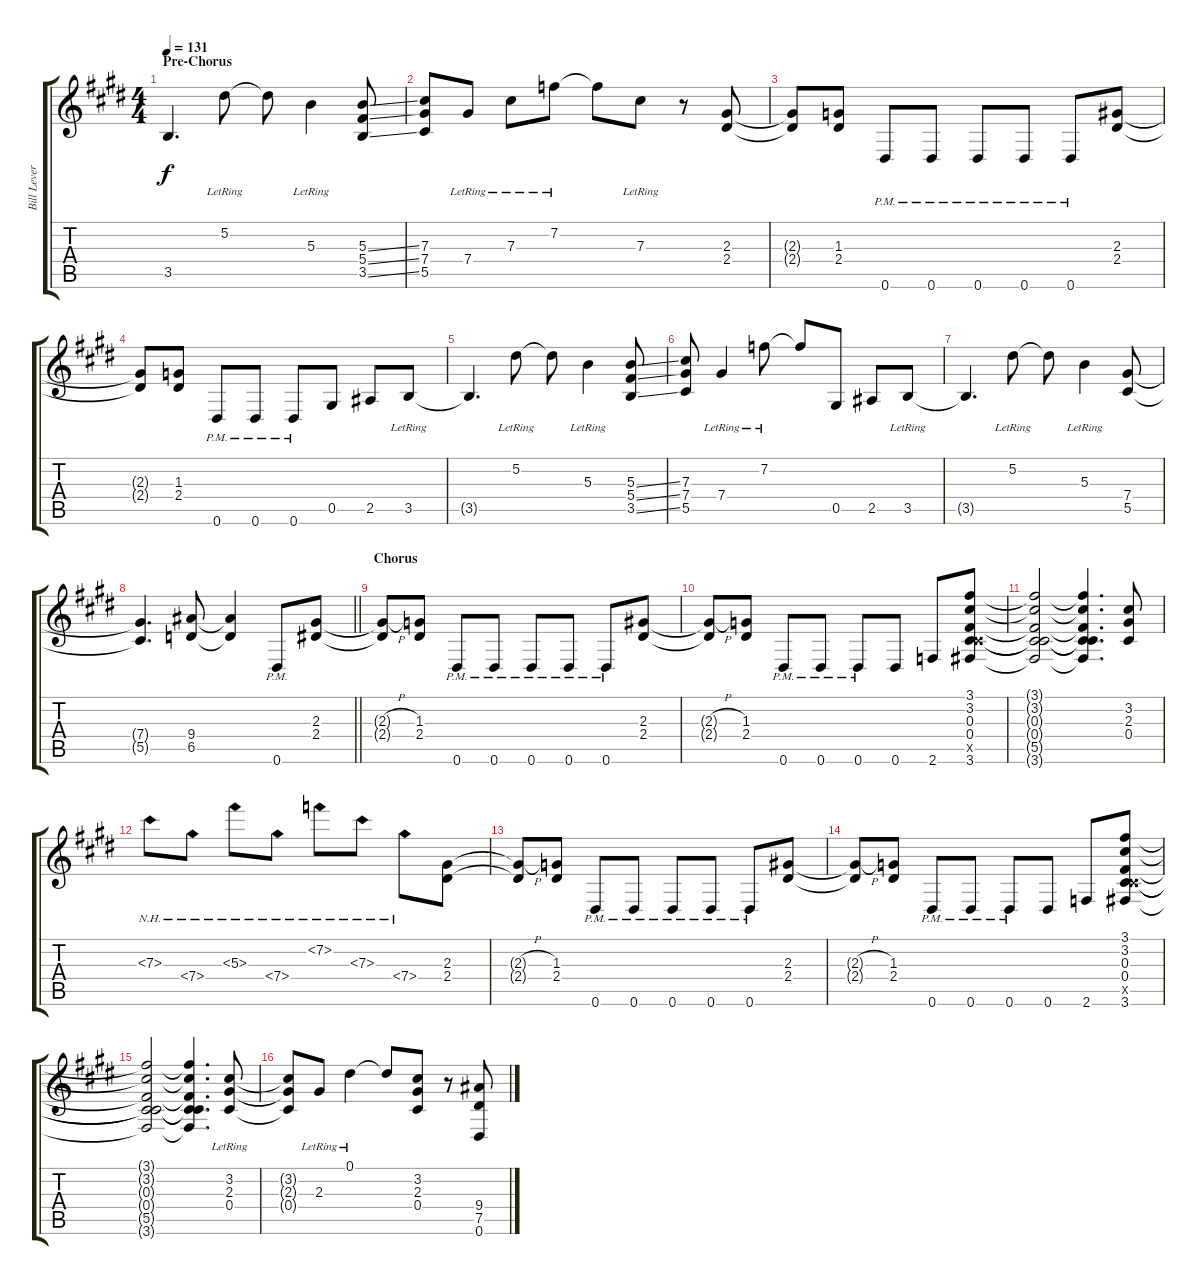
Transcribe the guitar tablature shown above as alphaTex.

\track ("Bill Leverty Dist. Rhy Right" "Bill Lever") {instrument overdrivenguitar}
\staff {score tabs}
\tuning (Eb4 Bb3 Gb3 Db3 Ab2 Eb2) {hide}
\ts (4 4)
\section ("" "Pre-Chorus")
\tempo 131
\clef g2
\ks e
3.5{t}.4{d dy f} 5.2{lr}.8 5.2{t}.8 5.3{lr}.4 (5.3{ss} 5.4{ss} 3.5{ss}).8 |
(7.3 7.4 5.5).8 7.4{lr}.8 7.3{lr}.8 7.2{lr}.8 7.2{t}.8 7.3{lr}.8 r.8 (2.3 2.4).8 |
(2.3{t} 2.4{t}).8 (1.3 2.4).8 0.6{pm}.8 0.6{pm}.8 0.6{pm}.8 0.6{pm}.8 0.6{pm}.8 (2.3 2.4).8 |
(2.3{t} 2.4{t}).8 (1.3 2.4).8 0.6{pm}.8 0.6{pm}.8 0.6{pm}.8 0.5.8 2.5.8 3.5{lr}.8 |
3.5{t}.4{d} 5.2{lr}.8 5.2{t}.8 5.3{lr}.4 (5.3{ss} 5.4{ss} 3.5{ss}).8 |
(7.3 7.4 5.5).8 7.4{lr}.4 7.2{lr}.8 7.2{t}.8 0.5.8 2.5.8 3.5{lr}.8 |
3.5{t}.4{d} 5.2{lr}.8 5.2{t}.8 5.3{lr}.4 (7.4 5.5).8 |
\barLineRight lightlight
(7.4{t} 5.5{t}).4{d} (9.4 6.5).8 (9.4{t} 6.5{t}).4 0.6{pm}.8 (2.3 2.4).8 |
\section ("" "Chorus")
(2.3{h t} 2.4{t}).8 (1.3 2.4).8 0.6{pm}.8 0.6{pm}.8 0.6{pm}.8 0.6{pm}.8 0.6{pm}.8 (2.3 2.4).8 |
(2.3{h t} 2.4{t}).8 (1.3 2.4).8 0.6{pm}.8 0.6{pm}.8 0.6{pm}.8 0.6.8 2.6.8 (3.1 3.2 0.3 0.4 5.5{x} 3.6).8 |
(3.1{t} 3.2{t} 0.3{t} 0.4{t} 5.5{t} 3.6{t}).2 (3.1{t} 3.2{t} 0.3{t} 0.4{t} 5.5{t} 3.6{t}).4{d} (3.2 2.3 0.4).8 |
7.3{nh}.8 7.4{nh}.8 5.3{nh}.8 7.4{nh}.8 7.2{nh}.8 7.3{nh}.8 7.4{nh}.8 (2.3 2.4).8 |
(2.3{h t} 2.4{t}).8 (1.3 2.4).8 0.6{pm}.8 0.6{pm}.8 0.6{pm}.8 0.6{pm}.8 0.6{pm}.8 (2.3 2.4).8 |
(2.3{h t} 2.4{t}).8 (1.3 2.4).8 0.6{pm}.8 0.6{pm}.8 0.6{pm}.8 0.6.8 2.6.8 (3.1 3.2 0.3 0.4 5.5{x} 3.6).8 |
(3.1{t} 3.2{t} 0.3{t} 0.4{t} 5.5{t} 3.6{t}).2 (3.1{t} 3.2{t} 0.3{t} 0.4{t} 5.5{t} 3.6{t}).4{d} (3.2{lr} 2.3{lr} 0.4{lr}).8 |
(3.2{t} 2.3{t} 0.4{t}).8 2.3{lr}.8 0.1{lr}.4 0.1{t}.8 (3.2 2.3 0.4).8 r.8 (9.4 7.5 0.6).8
